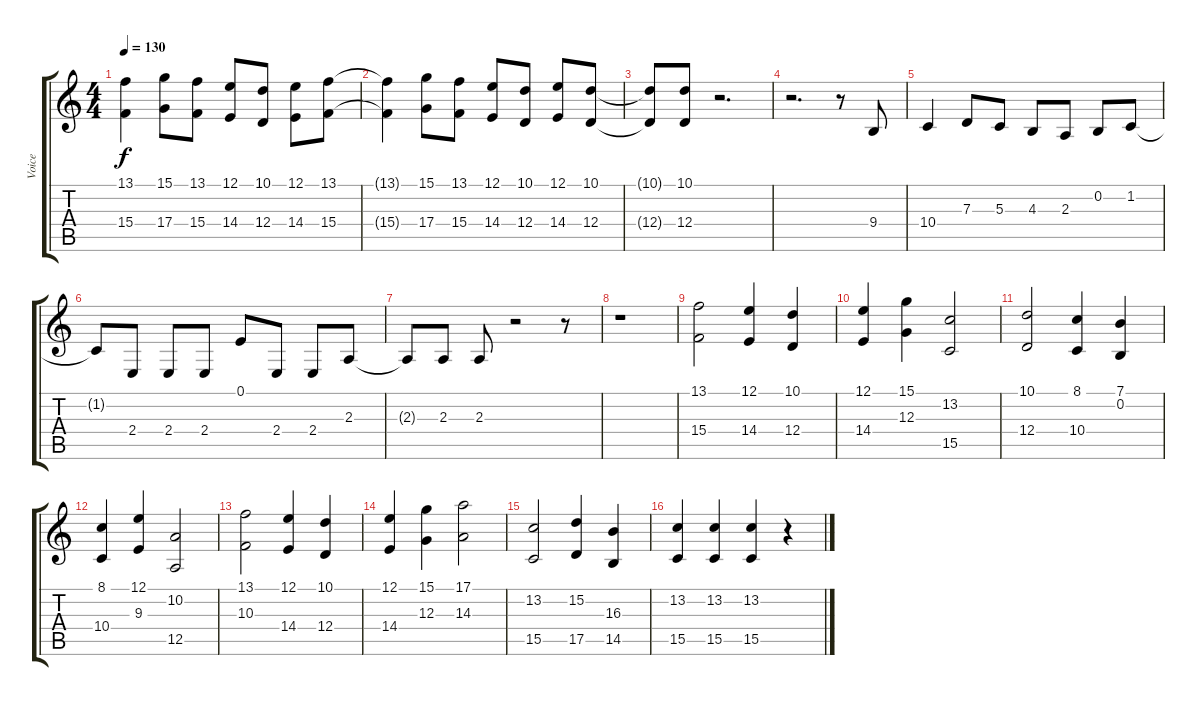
\track ("Voice" "Voice") {instrument acousticgrandpiano}
\staff {score tabs}
\tuning (E4 B3 G3 D3 A2 E2) {hide}
\ts (4 4)
\tempo 130
\clef g2
\ks c
(13.1 15.4).4{dy f} (15.1 17.4).8 (13.1 15.4).8 (12.1 14.4).8 (10.1 12.4).8 (12.1 14.4).8 (13.1 15.4).8 |
(13.1{t} 15.4{t}).4 (15.1 17.4).8 (13.1 15.4).8 (12.1 14.4).8 (10.1 12.4).8 (12.1 14.4).8 (10.1 12.4).8 |
(10.1{t} 12.4{t}).8 (10.1 12.4).8 r.2{d} |
r.2{d} r.8 9.4.8 |
10.4.4 7.3.8 5.3.8 4.3.8 2.3.8 0.2.8 1.2.8 |
1.2{t}.8 2.4.8 2.4.8 2.4.8 0.1.8 2.4.8 2.4.8 2.3.8 |
2.3{t}.8 2.3.8 2.3.8 r.2 r.8 |
r.1 |
(13.1 15.4).2 (12.1 14.4).4 (10.1 12.4).4 |
(12.1 14.4).4 (15.1 12.3).4 (13.2 15.5).2 |
(10.1 12.4).2 (8.1 10.4).4 (7.1 0.2).4 |
(8.1 10.4).4 (12.1 9.3).4 (10.2 12.5).2 |
(13.1 10.3).2 (12.1 14.4).4 (10.1 12.4).4 |
(12.1 14.4).4 (15.1 12.3).4 (17.1 14.3).2 |
(13.2 15.5).2 (15.2 17.5).4 (16.3 14.5).4 |
(13.2 15.5).4 (13.2 15.5).4 (13.2 15.5).4 r.4
